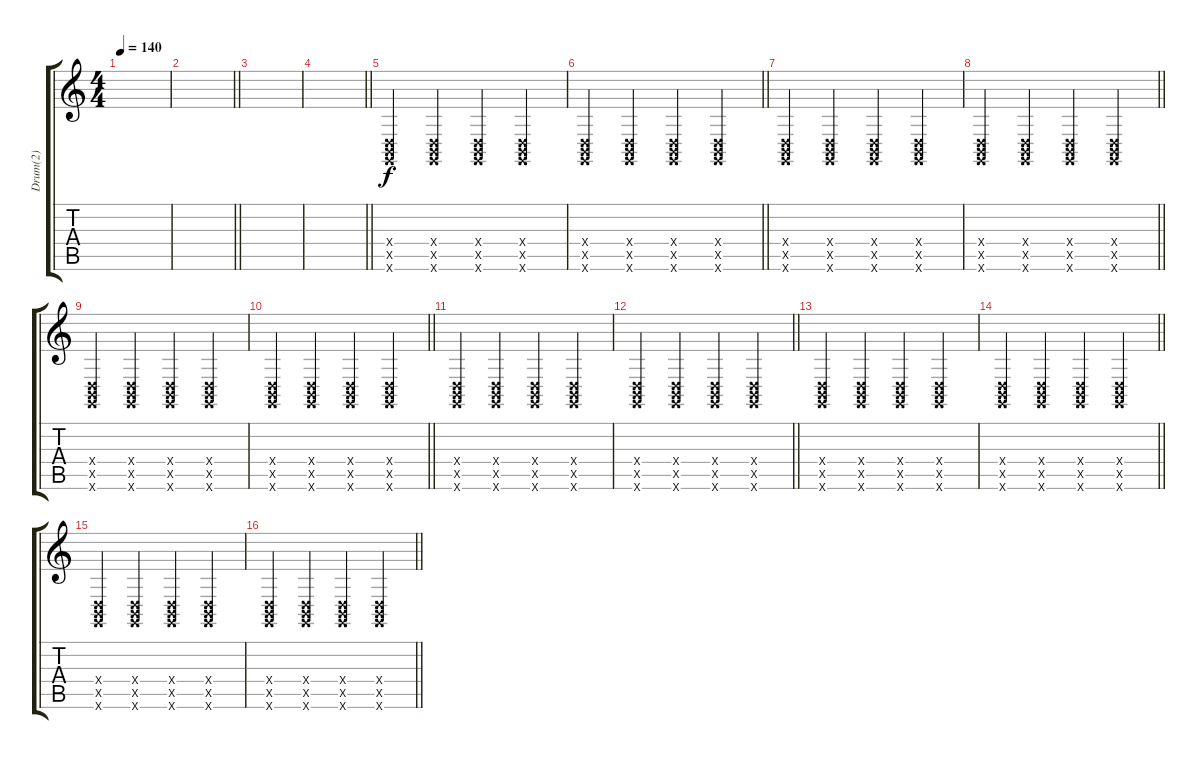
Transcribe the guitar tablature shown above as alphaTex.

\track ("Drum(2)" "Drum(2)") {instrument synthdrum}
\staff {score tabs}
\tuning (E4 B3 G3 D3 A2 E2) {hide}
\ts (4 4)
\tempo 140
\clef g2
\ks c
|
\barLineRight lightlight
|
|
\barLineRight lightlight
|
(0.4{x} 2.5{x} 3.6{x}).4 (0.4{x} 2.5{x} 3.6{x}).4 (0.4{x} 2.5{x} 3.6{x}).4 (0.4{x} 2.5{x} 3.6{x}).4 |
\barLineRight lightlight
(0.4{x} 2.5{x} 3.6{x}).4 (0.4{x} 2.5{x} 3.6{x}).4 (0.4{x} 2.5{x} 3.6{x}).4 (0.4{x} 2.5{x} 3.6{x}).4 |
(0.4{x} 2.5{x} 3.6{x}).4 (0.4{x} 2.5{x} 3.6{x}).4 (0.4{x} 2.5{x} 3.6{x}).4 (0.4{x} 2.5{x} 3.6{x}).4 |
\barLineRight lightlight
(0.4{x} 2.5{x} 3.6{x}).4 (0.4{x} 2.5{x} 3.6{x}).4 (0.4{x} 2.5{x} 3.6{x}).4 (0.4{x} 2.5{x} 3.6{x}).4 |
(0.4{x} 2.5{x} 3.6{x}).4 (0.4{x} 2.5{x} 3.6{x}).4 (0.4{x} 2.5{x} 3.6{x}).4 (0.4{x} 2.5{x} 3.6{x}).4 |
\barLineRight lightlight
(0.4{x} 2.5{x} 3.6{x}).4 (0.4{x} 2.5{x} 3.6{x}).4 (0.4{x} 2.5{x} 3.6{x}).4 (0.4{x} 2.5{x} 3.6{x}).4 |
(0.4{x} 2.5{x} 3.6{x}).4 (0.4{x} 2.5{x} 3.6{x}).4 (0.4{x} 2.5{x} 3.6{x}).4 (0.4{x} 2.5{x} 3.6{x}).4 |
\barLineRight lightlight
(0.4{x} 2.5{x} 3.6{x}).4 (0.4{x} 2.5{x} 3.6{x}).4 (0.4{x} 2.5{x} 3.6{x}).4 (0.4{x} 2.5{x} 3.6{x}).4 |
(0.4{x} 2.5{x} 3.6{x}).4 (0.4{x} 2.5{x} 3.6{x}).4 (0.4{x} 2.5{x} 3.6{x}).4 (0.4{x} 2.5{x} 3.6{x}).4 |
\barLineRight lightlight
(0.4{x} 2.5{x} 3.6{x}).4 (0.4{x} 2.5{x} 3.6{x}).4 (0.4{x} 2.5{x} 3.6{x}).4 (0.4{x} 2.5{x} 3.6{x}).4 |
(0.4{x} 2.5{x} 3.6{x}).4 (0.4{x} 2.5{x} 3.6{x}).4 (0.4{x} 2.5{x} 3.6{x}).4 (0.4{x} 2.5{x} 3.6{x}).4 |
\barLineRight lightlight
(0.4{x} 2.5{x} 3.6{x}).4 (0.4{x} 2.5{x} 3.6{x}).4 (0.4{x} 2.5{x} 3.6{x}).4 (0.4{x} 2.5{x} 3.6{x}).4
